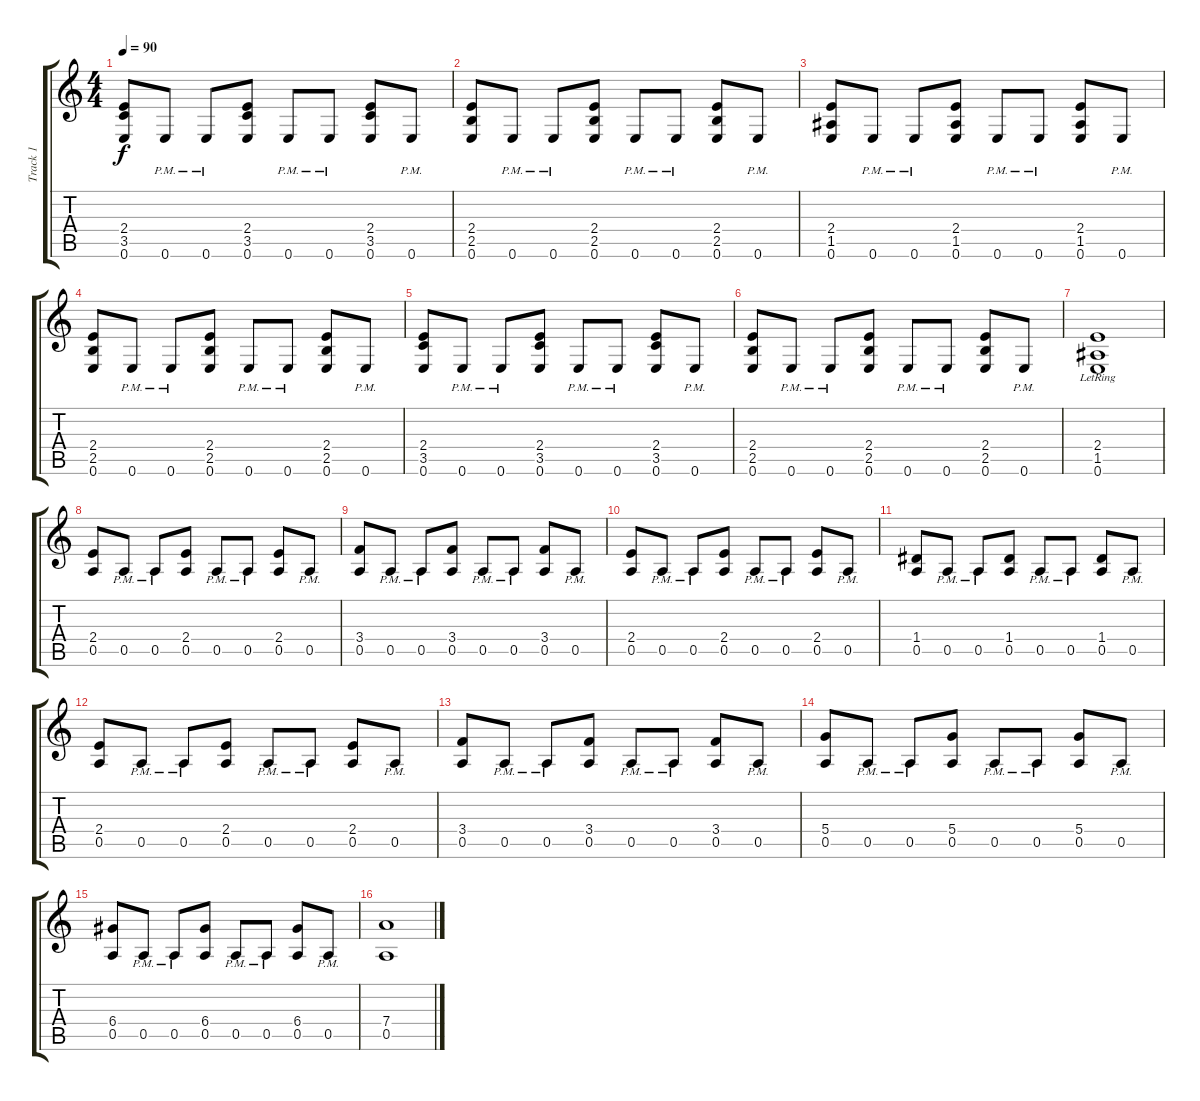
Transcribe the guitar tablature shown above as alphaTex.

\track ("Track 1" "Track 1") {instrument distortionguitar}
\staff {score tabs}
\tuning (E4 B3 G3 D3 A2 E2) {hide}
\ts (4 4)
\tempo 90
\clef g2
\ks c
(2.4 3.5 0.6).8{dy f} 0.6{pm}.8 0.6{pm}.8 (2.4 3.5 0.6).8 0.6{pm}.8 0.6{pm}.8 (2.4 3.5 0.6).8 0.6{pm}.8 |
(2.4 2.5 0.6).8 0.6{pm}.8 0.6{pm}.8 (2.4 2.5 0.6).8 0.6{pm}.8 0.6{pm}.8 (2.4 2.5 0.6).8 0.6{pm}.8 |
(2.4 1.5 0.6).8 0.6{pm}.8 0.6{pm}.8 (2.4 1.5 0.6).8 0.6{pm}.8 0.6{pm}.8 (2.4 1.5 0.6).8 0.6{pm}.8 |
(2.4 2.5 0.6).8 0.6{pm}.8 0.6{pm}.8 (2.4 2.5 0.6).8 0.6{pm}.8 0.6{pm}.8 (2.4 2.5 0.6).8 0.6{pm}.8 |
(2.4 3.5 0.6).8 0.6{pm}.8 0.6{pm}.8 (2.4 3.5 0.6).8 0.6{pm}.8 0.6{pm}.8 (2.4 3.5 0.6).8 0.6{pm}.8 |
(2.4 2.5 0.6).8 0.6{pm}.8 0.6{pm}.8 (2.4 2.5 0.6).8 0.6{pm}.8 0.6{pm}.8 (2.4 2.5 0.6).8 0.6{pm}.8 |
(2.4 1.5{lr} 0.6{lr}).1 |
(2.4 0.5).8 0.5{pm}.8 0.5{pm}.8 (2.4 0.5).8 0.5{pm}.8 0.5{pm}.8 (2.4 0.5).8 0.5{pm}.8 |
(3.4 0.5).8 0.5{pm}.8 0.5{pm}.8 (3.4 0.5).8 0.5{pm}.8 0.5{pm}.8 (3.4 0.5).8 0.5{pm}.8 |
(2.4 0.5).8 0.5{pm}.8 0.5{pm}.8 (2.4 0.5).8 0.5{pm}.8 0.5{pm}.8 (2.4 0.5).8 0.5{pm}.8 |
(1.4 0.5).8 0.5{pm}.8 0.5{pm}.8 (1.4 0.5).8 0.5{pm}.8 0.5{pm}.8 (1.4 0.5).8 0.5{pm}.8 |
(2.4 0.5).8 0.5{pm}.8 0.5{pm}.8 (2.4 0.5).8 0.5{pm}.8 0.5{pm}.8 (2.4 0.5).8 0.5{pm}.8 |
(3.4 0.5).8 0.5{pm}.8 0.5{pm}.8 (3.4 0.5).8 0.5{pm}.8 0.5{pm}.8 (3.4 0.5).8 0.5{pm}.8 |
(5.4 0.5).8 0.5{pm}.8 0.5{pm}.8 (5.4 0.5).8 0.5{pm}.8 0.5{pm}.8 (5.4 0.5).8 0.5{pm}.8 |
(6.4 0.5).8 0.5{pm}.8 0.5{pm}.8 (6.4 0.5).8 0.5{pm}.8 0.5{pm}.8 (6.4 0.5).8 0.5{pm}.8 |
(7.4 0.5).1
